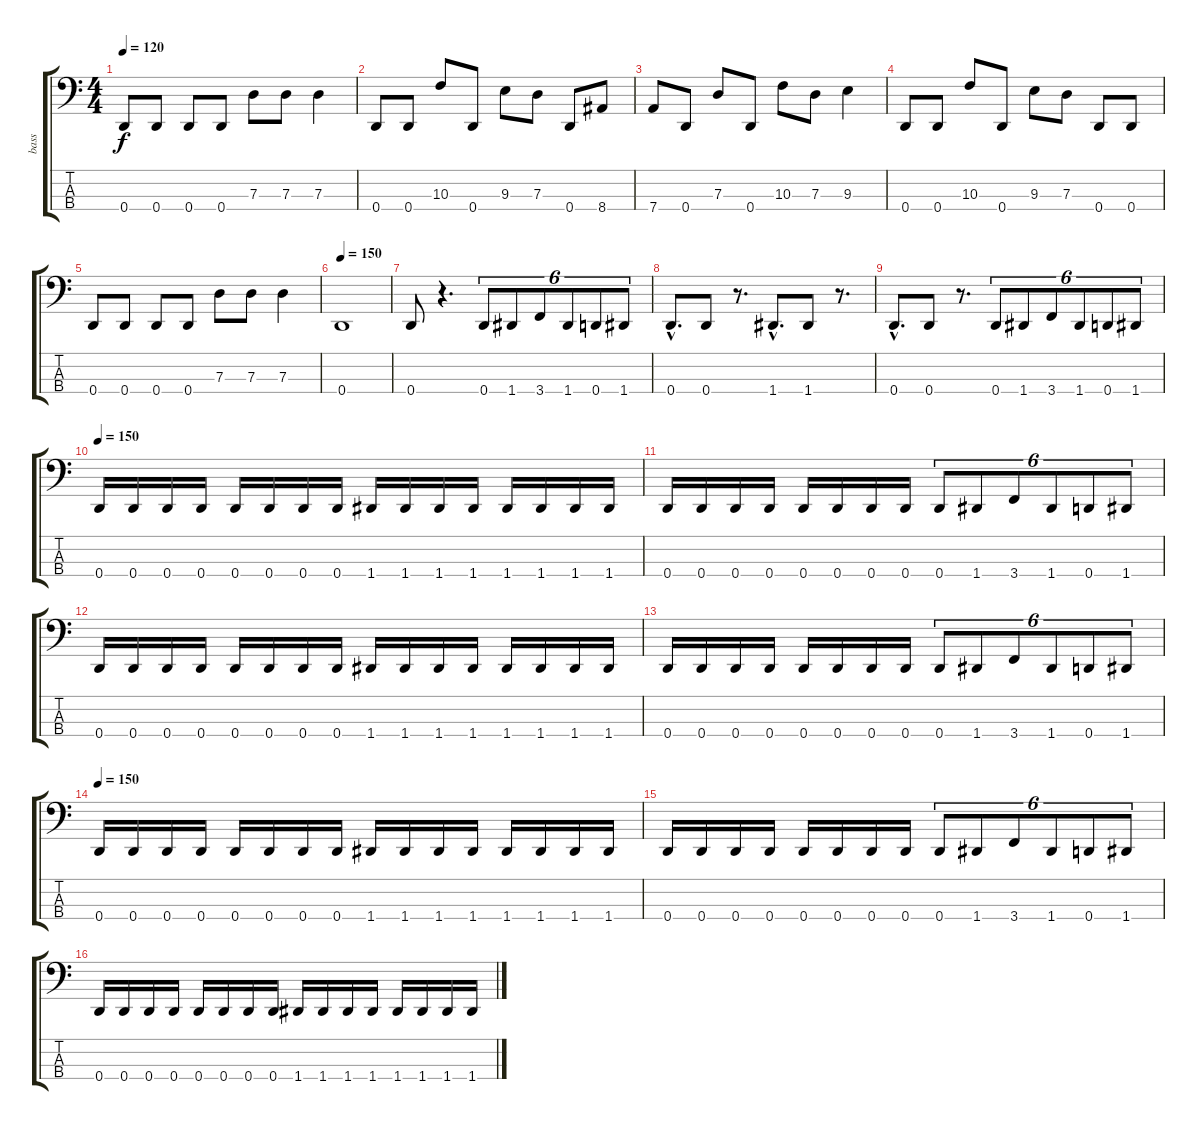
\track ("bass" "bass") {instrument electricbasspick}
\staff {score tabs}
\tuning (F2 C2 G1 D1) {hide}
\ts (4 4)
\tempo 120
\clef f4
\ks c
0.4.8{dy f} 0.4.8 0.4.8 0.4.8 7.3.8 7.3.8 7.3.4 |
0.4.8 0.4.8 10.3.8 0.4.8 9.3.8 7.3.8 0.4.8 8.4.8 |
7.4.8 0.4.8 7.3.8 0.4.8 10.3.8 7.3.8 9.3.4 |
0.4.8 0.4.8 10.3.8 0.4.8 9.3.8 7.3.8 0.4.8 0.4.8 |
0.4.8 0.4.8 0.4.8 0.4.8 7.3.8 7.3.8 7.3.4 |
\tempo 150
0.4.1 |
0.4.8 r.4{d} 0.4.8{tu (6 4)} 1.4.8{tu (6 4)} 3.4.8{tu (6 4)} 1.4.8{tu (6 4)} 0.4.8{tu (6 4)} 1.4.8{tu (6 4)} |
0.4{hac}.8{d} 0.4.8 r.8{d} 1.4{hac}.8{d} 1.4.8 r.8{d} |
0.4{hac}.8{d} 0.4.8 r.8{d} 0.4.8{tu (6 4)} 1.4.8{tu (6 4)} 3.4.8{tu (6 4)} 1.4.8{tu (6 4)} 0.4.8{tu (6 4)} 1.4.8{tu (6 4)} |
\tempo 150
0.4.16 0.4.16 0.4.16 0.4.16 0.4.16 0.4.16 0.4.16 0.4.16 1.4.16 1.4.16 1.4.16 1.4.16 1.4.16 1.4.16 1.4.16 1.4.16 |
0.4.16 0.4.16 0.4.16 0.4.16 0.4.16 0.4.16 0.4.16 0.4.16 0.4.8{tu (6 4)} 1.4.8{tu (6 4)} 3.4.8{tu (6 4)} 1.4.8{tu (6 4)} 0.4.8{tu (6 4)} 1.4.8{tu (6 4)} |
0.4.16 0.4.16 0.4.16 0.4.16 0.4.16 0.4.16 0.4.16 0.4.16 1.4.16 1.4.16 1.4.16 1.4.16 1.4.16 1.4.16 1.4.16 1.4.16 |
0.4.16 0.4.16 0.4.16 0.4.16 0.4.16 0.4.16 0.4.16 0.4.16 0.4.8{tu (6 4)} 1.4.8{tu (6 4)} 3.4.8{tu (6 4)} 1.4.8{tu (6 4)} 0.4.8{tu (6 4)} 1.4.8{tu (6 4)} |
\tempo 150
0.4.16 0.4.16 0.4.16 0.4.16 0.4.16 0.4.16 0.4.16 0.4.16 1.4.16 1.4.16 1.4.16 1.4.16 1.4.16 1.4.16 1.4.16 1.4.16 |
0.4.16 0.4.16 0.4.16 0.4.16 0.4.16 0.4.16 0.4.16 0.4.16 0.4.8{tu (6 4)} 1.4.8{tu (6 4)} 3.4.8{tu (6 4)} 1.4.8{tu (6 4)} 0.4.8{tu (6 4)} 1.4.8{tu (6 4)} |
0.4.16 0.4.16 0.4.16 0.4.16 0.4.16 0.4.16 0.4.16 0.4.16 1.4.16 1.4.16 1.4.16 1.4.16 1.4.16 1.4.16 1.4.16 1.4.16
